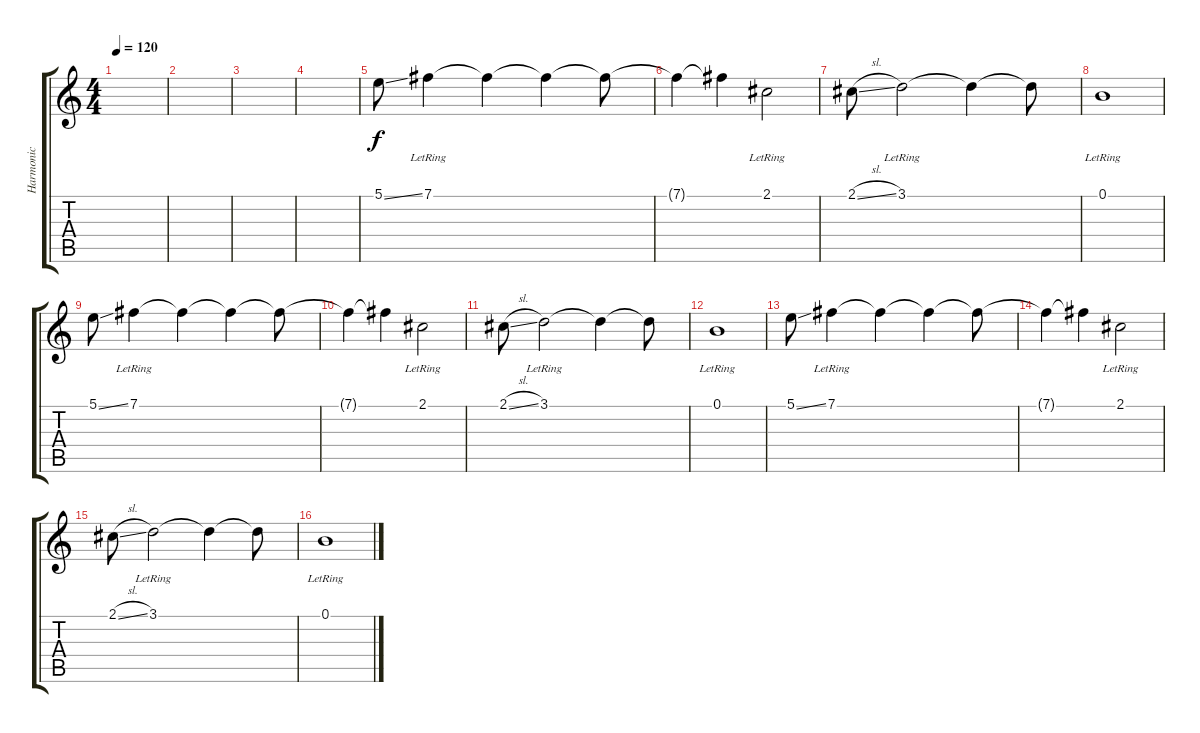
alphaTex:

\track ("Harmonic" "Harmonic") {instrument electricguitarjazz}
\staff {score tabs}
\tuning (B3 Gb3 D3 A2 E2 B1) {hide}
\ts (4 4)
\tempo 120
\clef g2
\ks c
|
|
|
|
5.1{ss}.8 7.1{lr}.4 7.1{t}.4 7.1{t}.4 7.1{t}.8 |
7.1{t}.4 7.1{t}.4 2.1{lr}.2 |
2.1{sl}.8 3.1{lr}.2 3.1{t}.4 3.1{t}.8 |
0.1{lr}.1 |
5.1{ss}.8 7.1{lr}.4 7.1{t}.4 7.1{t}.4 7.1{t}.8 |
7.1{t}.4 7.1{t}.4 2.1{lr}.2 |
2.1{sl}.8 3.1{lr}.2 3.1{t}.4 3.1{t}.8 |
0.1{lr}.1 |
5.1{ss}.8 7.1{lr}.4 7.1{t}.4 7.1{t}.4 7.1{t}.8 |
7.1{t}.4 7.1{t}.4 2.1{lr}.2 |
2.1{sl}.8 3.1{lr}.2 3.1{t}.4 3.1{t}.8 |
0.1{lr}.1
